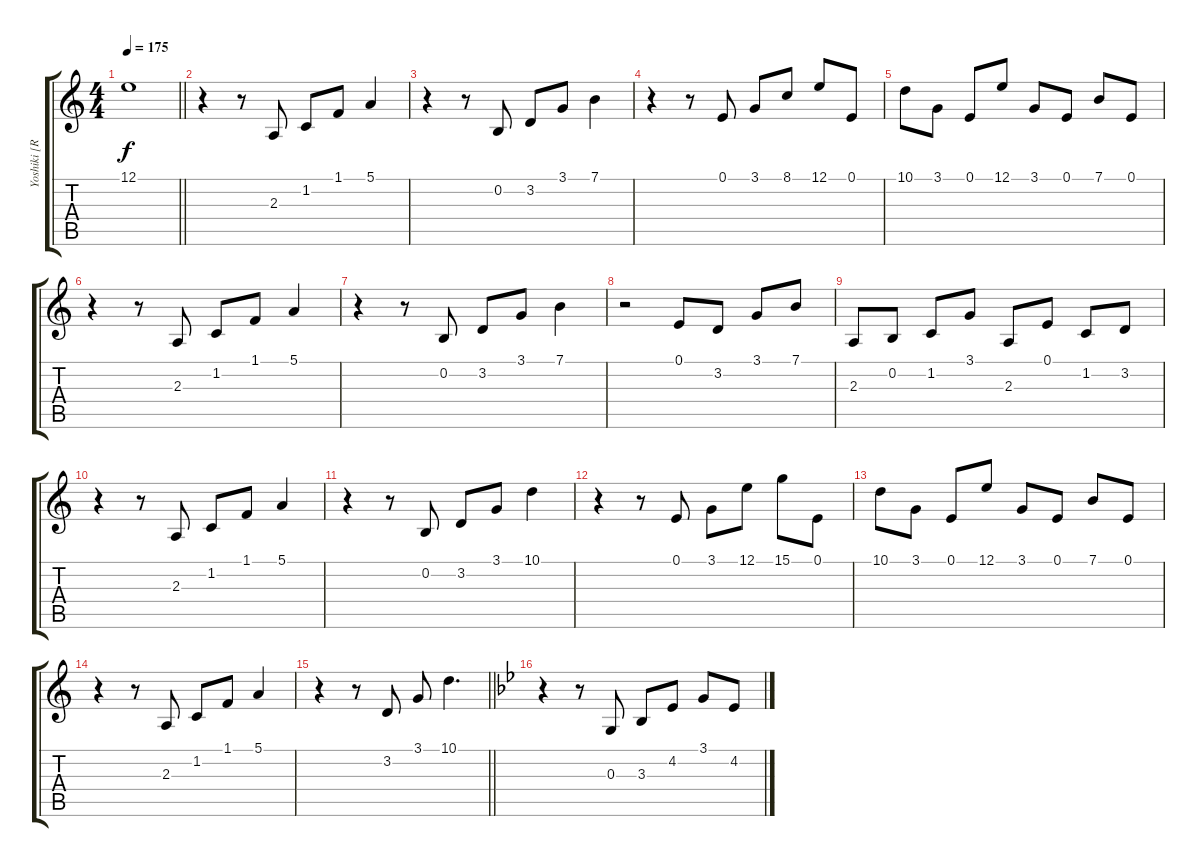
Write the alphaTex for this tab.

\track ("Yoshiki [R]" "Yoshiki [R") {instrument acousticgrandpiano}
\staff {score tabs}
\tuning (E4 B3 G3 D3 A2 E2) {hide}
\ts (4 4)
\tempo 175
\clef g2
\barLineRight lightlight
\ks c
12.1{t}.1{dy f} |
r.4 r.8 2.3.8 1.2.8 1.1.8 5.1.4 |
r.4 r.8 0.2.8 3.2.8 3.1.8 7.1.4 |
r.4 r.8 0.1.8 3.1.8 8.1.8 12.1.8 0.1.8 |
10.1.8 3.1.8 0.1.8 12.1.8 3.1.8 0.1.8 7.1.8 0.1.8 |
r.4 r.8 2.3.8 1.2.8 1.1.8 5.1.4 |
r.4 r.8 0.2.8 3.2.8 3.1.8 7.1.4 |
r.2 0.1.8 3.2.8 3.1.8 7.1.8 |
2.3.8 0.2.8 1.2.8 3.1.8 2.3.8 0.1.8 1.2.8 3.2.8 |
r.4 r.8 2.3.8 1.2.8 1.1.8 5.1.4 |
r.4 r.8 0.2.8 3.2.8 3.1.8 10.1.4 |
r.4 r.8 0.1.8 3.1.8 12.1.8 15.1.8 0.1.8 |
10.1.8 3.1.8 0.1.8 12.1.8 3.1.8 0.1.8 7.1.8 0.1.8 |
r.4 r.8 2.3.8 1.2.8 1.1.8 5.1.4 |
\barLineRight lightlight
r.4 r.8 3.2.8 3.1.8 10.1.4{d} |
\ks bb
r.4 r.8 0.3.8 3.3.8 4.2.8 3.1.8 4.2.8
